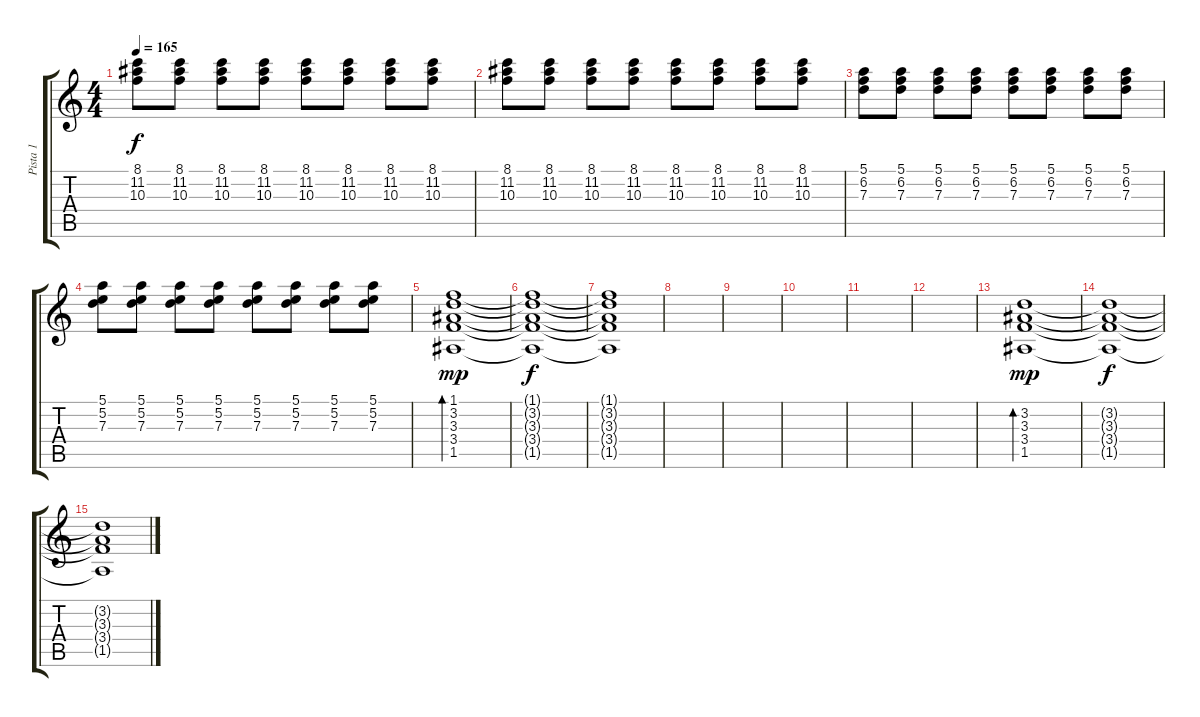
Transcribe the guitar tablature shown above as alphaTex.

\track ("Pista 1" "Pista 1") {instrument distortionguitar}
\staff {score tabs}
\tuning (E4 B3 G3 D3 A2 D2) {hide}
\ts (4 4)
\tempo 165
\clef g2
\ks c
(8.1 11.2 10.3).8{dy f} (8.1 11.2 10.3).8 (8.1 11.2 10.3).8 (8.1 11.2 10.3).8 (8.1 11.2 10.3).8 (8.1 11.2 10.3).8 (8.1 11.2 10.3).8 (8.1 11.2 10.3).8 |
(8.1 11.2 10.3).8 (8.1 11.2 10.3).8 (8.1 11.2 10.3).8 (8.1 11.2 10.3).8 (8.1 11.2 10.3).8 (8.1 11.2 10.3).8 (8.1 11.2 10.3).8 (8.1 11.2 10.3).8 |
(5.1 6.2 7.3).8 (5.1 6.2 7.3).8 (5.1 6.2 7.3).8 (5.1 6.2 7.3).8 (5.1 6.2 7.3).8 (5.1 6.2 7.3).8 (5.1 6.2 7.3).8 (5.1 6.2 7.3).8 |
(5.1 5.2 7.3).8 (5.1 5.2 7.3).8 (5.1 5.2 7.3).8 (5.1 5.2 7.3).8 (5.1 5.2 7.3).8 (5.1 5.2 7.3).8 (5.1 5.2 7.3).8 (5.1 5.2 7.3).8 |
(1.1 3.2 3.3 3.4 1.5).1{bd 120 dy mp volume 0} |
(1.1{t} 3.2{t} 3.3{t} 3.4{t} 1.5{t}).1{dy f} |
(1.1{t} 3.2{t} 3.3{t} 3.4{t} 1.5{t}).1 |
|
|
|
|
|
(3.2 3.3 3.4 1.5).1{bd 120 dy mp volume 0} |
(3.2{t} 3.3{t} 3.4{t} 1.5{t}).1{dy f} |
(3.2{t} 3.3{t} 3.4{t} 1.5{t}).1
